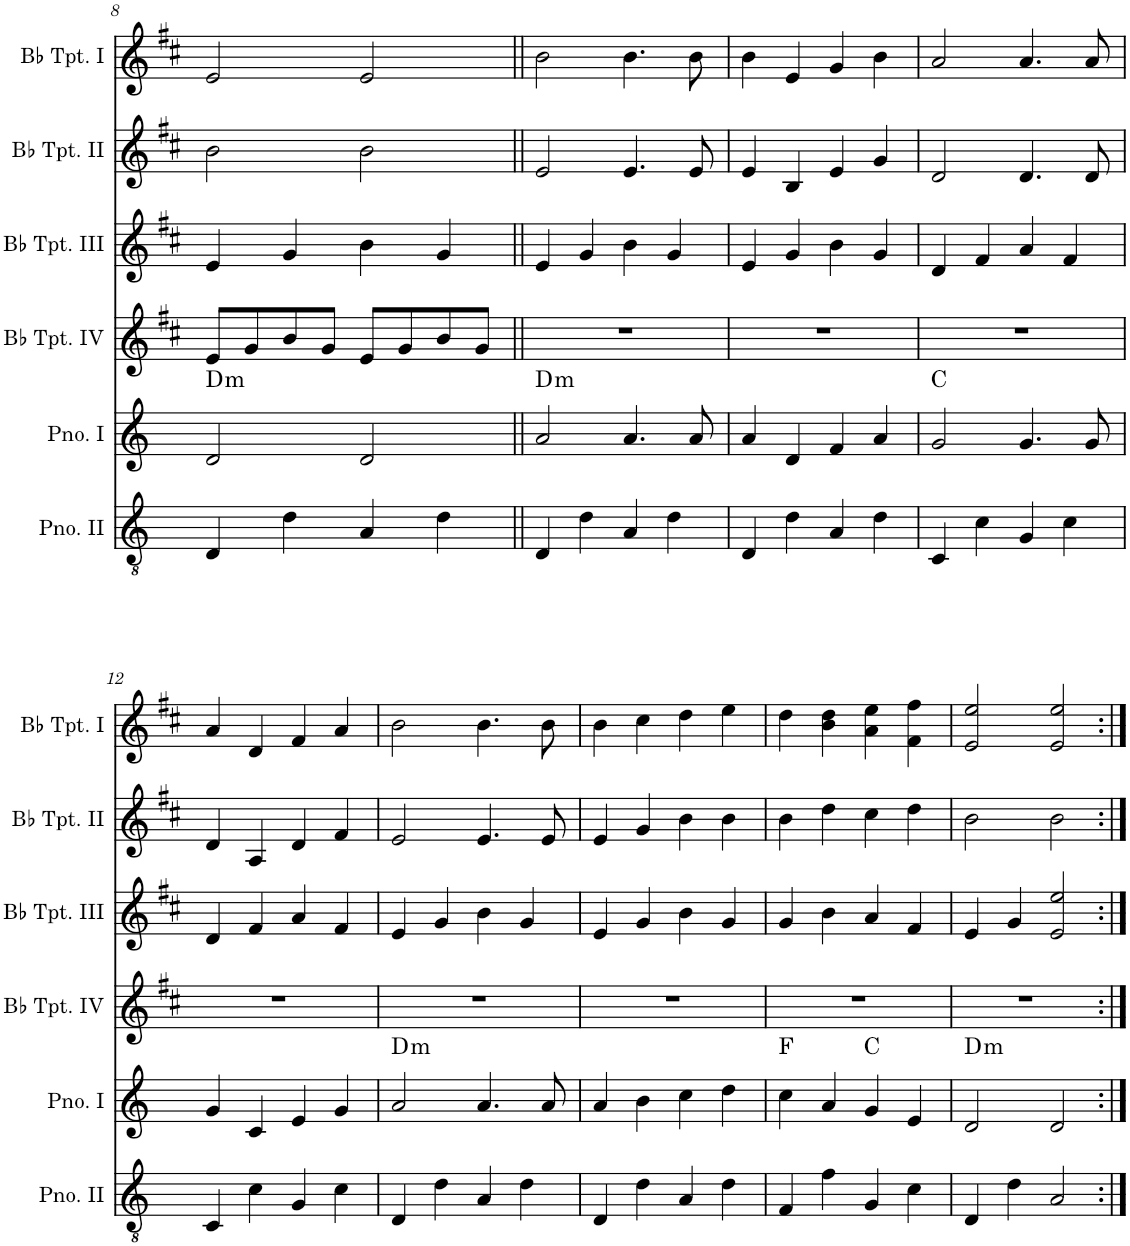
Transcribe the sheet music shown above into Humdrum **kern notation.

**kern	**kern	**harte	**kern	**kern	**kern	**kern
*part6	*part5	*part5	*part4	*part3	*part2	*part1
*staff6	*staff5	*	*staff4	*staff3	*staff2	*staff1
*I"Piano II	*I"Piano I	*	*I"Bb Trumpet IV	*I"Bb Trumpet III	*I"Bb Trumpet II	*I"Bb Trumpet I
*I'Pno. II	*I'Pno. I	*	*I'Bb Tpt. IV	*I'Bb Tpt. III	*I'Bb Tpt. II	*I'Bb Tpt. I
!!LO:PB:g=z
*clefGv2	*clefG2	*	*clefG2	*clefG2	*clefG2	*clefG2
*	*	*	*Trd1c2	*Trd1c2	*Trd1c2	*Trd1c2
*k[]	*k[]	*	*k[f#c#]	*k[f#c#]	*k[f#c#]	*k[f#c#]
*M2/2	*M2/2	*	*M2/2	*M2/2	*M2/2	*M2/2
*met(c|)	*met(c|)	*	*met(c|)	*met(c|)	*met(c|)	*met(c|)
=8	=8	=8	=8	=8	=8	=8
!	!	!LO:H:kt=m	!	!	!	!
4D/	2d/	D:min	8e/L	4e/	2b\	2e/
.	.	.	8g/	.	.	.
4d\	.	.	8b/	4g/	.	.
.	.	.	8g/J	.	.	.
4A/	2d/	.	8e/L	4b\	2b\	2e/
.	.	.	8g/	.	.	.
4d\	.	.	8b/	4g/	.	.
.	.	.	8g/J	.	.	.
=9||	=9||	=9||	=9||	=9||	=9||	=9||
!	!	!LO:H:kt=m	!	!	!	!
4D/	2a/	D:min	1r	4e/	2e/	2b\
4d\	.	.	.	4g/	.	.
4A/	4.a/	.	.	4b\	4.e/	4.b\
4d\	.	.	.	4g/	.	.
.	8a/	.	.	.	8e/	8b\
=10	=10	=10	=10	=10	=10	=10
4D/	4a/	.	1r	4e/	4e/	4b\
4d\	4d/	.	.	4g/	4B/	4e/
4A/	4f/	.	.	4b\	4e/	4g/
4d\	4a/	.	.	4g/	4g/	4b\
=11	=11	=11	=11	=11	=11	=11
4C/	2g/	C:maj	1r	4d/	2d/	2a/
4c\	.	.	.	4f#/	.	.
4G/	4.g/	.	.	4a/	4.d/	4.a/
4c\	.	.	.	4f#/	.	.
.	8g/	.	.	.	8d/	8a/
!!LO:LB:g=z
=12	=12	=12	=12	=12	=12	=12
4C/	4g/	.	1r	4d/	4d/	4a/
4c\	4c/	.	.	4f#/	4A/	4d/
4G/	4e/	.	.	4a/	4d/	4f#/
4c\	4g/	.	.	4f#/	4f#/	4a/
=13	=13	=13	=13	=13	=13	=13
!	!	!LO:H:kt=m	!	!	!	!
4D/	2a/	D:min	1r	4e/	2e/	2b\
4d\	.	.	.	4g/	.	.
4A/	4.a/	.	.	4b\	4.e/	4.b\
4d\	.	.	.	4g/	.	.
.	8a/	.	.	.	8e/	8b\
=14	=14	=14	=14	=14	=14	=14
4D/	4a/	.	1r	4e/	4e/	4b\
4d\	4b\	.	.	4g/	4g/	4cc#\
4A/	4cc\	.	.	4b\	4b\	4dd\
4d\	4dd\	.	.	4g/	4b\	4ee\
=15	=15	=15	=15	=15	=15	=15
4F/	4cc\	F:maj	1r	4g/	4b\	4dd\
4f\	4a/	.	.	4b\	4dd\	4b\ 4dd\
4G/	4g/	C:maj	.	4a/	4cc#\	4a\ 4ee\
4c\	4e/	.	.	4f#/	4dd\	4f#\ 4ff#\
=16	=16	=16	=16	=16	=16	=16
!	!	!LO:H:kt=m	!	!	!	!
4D/	2d/	D:min	1r	4e/	2b\	2e/ 2ee/
4d\	.	.	.	4g/	.	.
2A/	2d/	.	.	2e/ 2ee/	2b\	2e/ 2ee/
=:|!	=:|!	=:|!	=:|!	=:|!	=:|!	=:|!
*-	*-	*-	*-	*-	*-	*-
